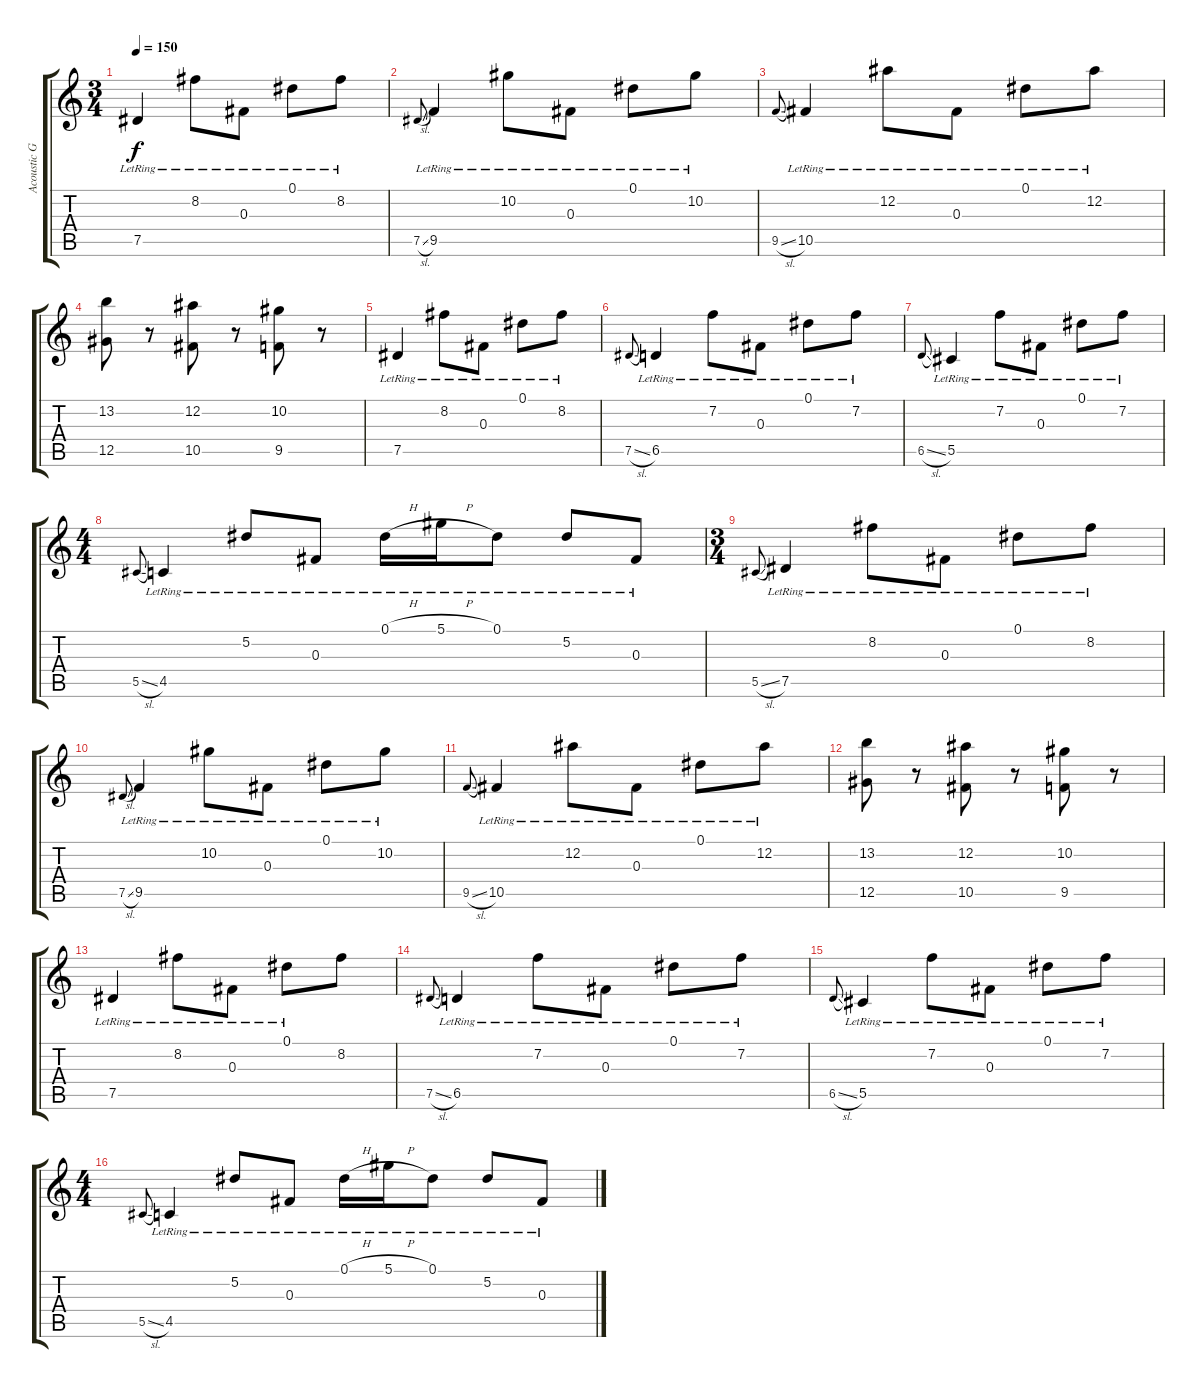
\track ("Acoustic Guitar" "Acoustic G") {instrument acousticguitarsteel}
\staff {score tabs}
\tuning (Eb4 Bb3 Gb3 Db3 Ab2 Eb2) {hide}
\ts (3 4)
\tempo 150
\clef g2
\ks c
7.5{lr}.4{dy f} 8.2{lr}.8 0.3{lr}.8 0.1{lr}.8 8.2{lr}.8 |
7.5{sl}.8{gr onbeat} 9.5{lr}.4 10.2{lr}.8 0.3{lr}.8 0.1{lr}.8 10.2{lr}.8 |
9.5{sl}.8{gr onbeat} 10.5{lr}.4 12.2{lr}.8 0.3{lr}.8 0.1{lr}.8 12.2{lr}.8 |
(13.2 12.5).8 r.8 (12.2 10.5).8 r.8 (10.2 9.5).8 r.8 |
7.5{lr}.4 8.2{lr}.8 0.3{lr}.8 0.1{lr}.8 8.2{lr}.8 |
7.5{sl}.8{gr onbeat} 6.5{lr}.4 7.2{lr}.8 0.3{lr}.8 0.1{lr}.8 7.2{lr}.8 |
6.5{sl}.8{gr onbeat} 5.5{lr}.4 7.2{lr}.8 0.3{lr}.8 0.1{lr}.8 7.2{lr}.8 |
\ts (4 4)
5.5{sl}.8{gr onbeat} 4.5{lr}.4 5.2{lr}.8 0.3{lr}.8 0.1{h lr}.16 5.1{h lr}.16 0.1{lr}.8 5.2{lr}.8 0.3{lr}.8 |
\ts (3 4)
5.5{sl}.8{gr onbeat} 7.5{lr}.4 8.2{lr}.8 0.3{lr}.8 0.1{lr}.8 8.2{lr}.8 |
7.5{sl}.8{gr onbeat} 9.5{lr}.4 10.2{lr}.8 0.3{lr}.8 0.1{lr}.8 10.2{lr}.8 |
9.5{sl}.8{gr onbeat} 10.5{lr}.4 12.2{lr}.8 0.3{lr}.8 0.1{lr}.8 12.2{lr}.8 |
(13.2 12.5).8 r.8 (12.2 10.5).8 r.8 (10.2 9.5).8 r.8 |
7.5{lr}.4 8.2{lr}.8 0.3{lr}.8 0.1{lr}.8 8.2.8 |
7.5{sl}.8{gr onbeat} 6.5{lr}.4 7.2{lr}.8 0.3{lr}.8 0.1{lr}.8 7.2{lr}.8 |
6.5{sl}.8{gr onbeat} 5.5{lr}.4 7.2{lr}.8 0.3{lr}.8 0.1{lr}.8 7.2{lr}.8 |
\ts (4 4)
5.5{sl}.8{gr onbeat} 4.5{lr}.4 5.2{lr}.8 0.3{lr}.8 0.1{h lr}.16 5.1{h lr}.16 0.1{lr}.8 5.2{lr}.8 0.3{lr}.8
